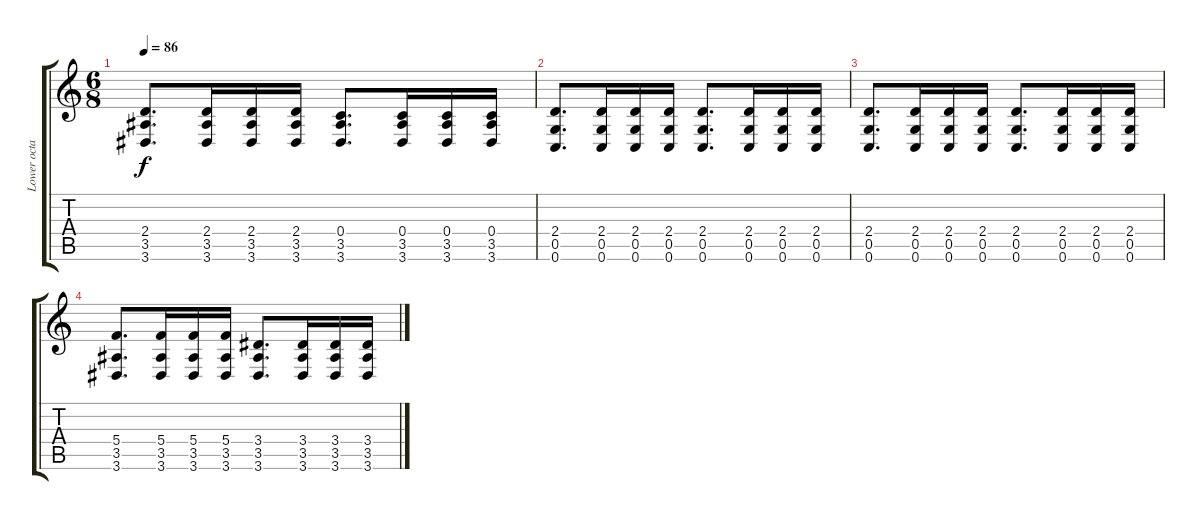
\track ("Lower octave" "Lower octa") {mute instrument acousticguitarsteel}
\staff {score tabs}
\tuning (E4 C4 G3 C3 G2 C2) {hide}
\ts (6 8)
\tempo 86
\clef g2
\ks c
(2.4 3.5 3.6).8{d dy f} (2.4 3.5 3.6).16 (2.4 3.5 3.6).16 (2.4 3.5 3.6).16 (0.4 3.5 3.6).8{d} (0.4 3.5 3.6).16 (0.4 3.5 3.6).16 (0.4 3.5 3.6).16 |
(2.4 0.5 0.6).8{d} (2.4 0.5 0.6).16 (2.4 0.5 0.6).16 (2.4 0.5 0.6).16 (2.4 0.5 0.6).8{d} (2.4 0.5 0.6).16 (2.4 0.5 0.6).16 (2.4 0.5 0.6).16 |
(2.4 0.5 0.6).8{d} (2.4 0.5 0.6).16 (2.4 0.5 0.6).16 (2.4 0.5 0.6).16 (2.4 0.5 0.6).8{d} (2.4 0.5 0.6).16 (2.4 0.5 0.6).16 (2.4 0.5 0.6).16 |
(5.4 3.5 3.6).8{d} (5.4 3.5 3.6).16 (5.4 3.5 3.6).16 (5.4 3.5 3.6).16 (3.4 3.5 3.6).8{d} (3.4 3.5 3.6).16 (3.4 3.5 3.6).16 (3.4 3.5 3.6).16
